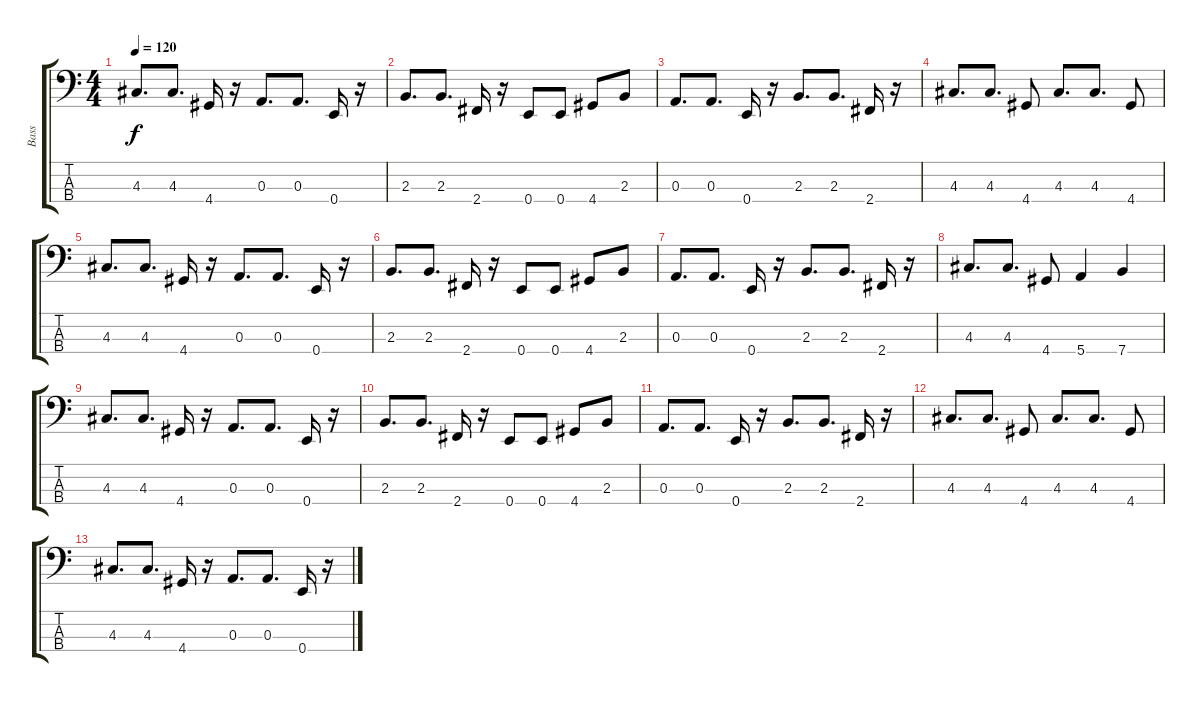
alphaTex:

\track ("Bass" "Bass") {instrument synthbass1}
\staff {score tabs}
\tuning (G2 D2 A1 E1) {hide}
\ts (4 4)
\tempo 120
\clef f4
\ks c
4.3.8{d dy f} 4.3.8{d} 4.4.16 r.16 0.3.8{d} 0.3.8{d} 0.4.16 r.16 |
2.3.8{d} 2.3.8{d} 2.4.16 r.16 0.4.8 0.4.8 4.4.8 2.3.8 |
0.3.8{d} 0.3.8{d} 0.4.16 r.16 2.3.8{d} 2.3.8{d} 2.4.16 r.16 |
4.3.8{d} 4.3.8{d} 4.4.8 4.3.8{d} 4.3.8{d} 4.4.8 |
4.3.8{d} 4.3.8{d} 4.4.16 r.16 0.3.8{d} 0.3.8{d} 0.4.16 r.16 |
2.3.8{d} 2.3.8{d} 2.4.16 r.16 0.4.8 0.4.8 4.4.8 2.3.8 |
0.3.8{d} 0.3.8{d} 0.4.16 r.16 2.3.8{d} 2.3.8{d} 2.4.16 r.16 |
4.3.8{d} 4.3.8{d} 4.4.8 5.4.4 7.4.4 |
4.3.8{d} 4.3.8{d} 4.4.16 r.16 0.3.8{d} 0.3.8{d} 0.4.16 r.16 |
2.3.8{d} 2.3.8{d} 2.4.16 r.16 0.4.8 0.4.8 4.4.8 2.3.8 |
0.3.8{d} 0.3.8{d} 0.4.16 r.16 2.3.8{d} 2.3.8{d} 2.4.16 r.16 |
4.3.8{d} 4.3.8{d} 4.4.8 4.3.8{d} 4.3.8{d} 4.4.8 |
4.3.8{d} 4.3.8{d} 4.4.16 r.16 0.3.8{d} 0.3.8{d} 0.4.16 r.16
